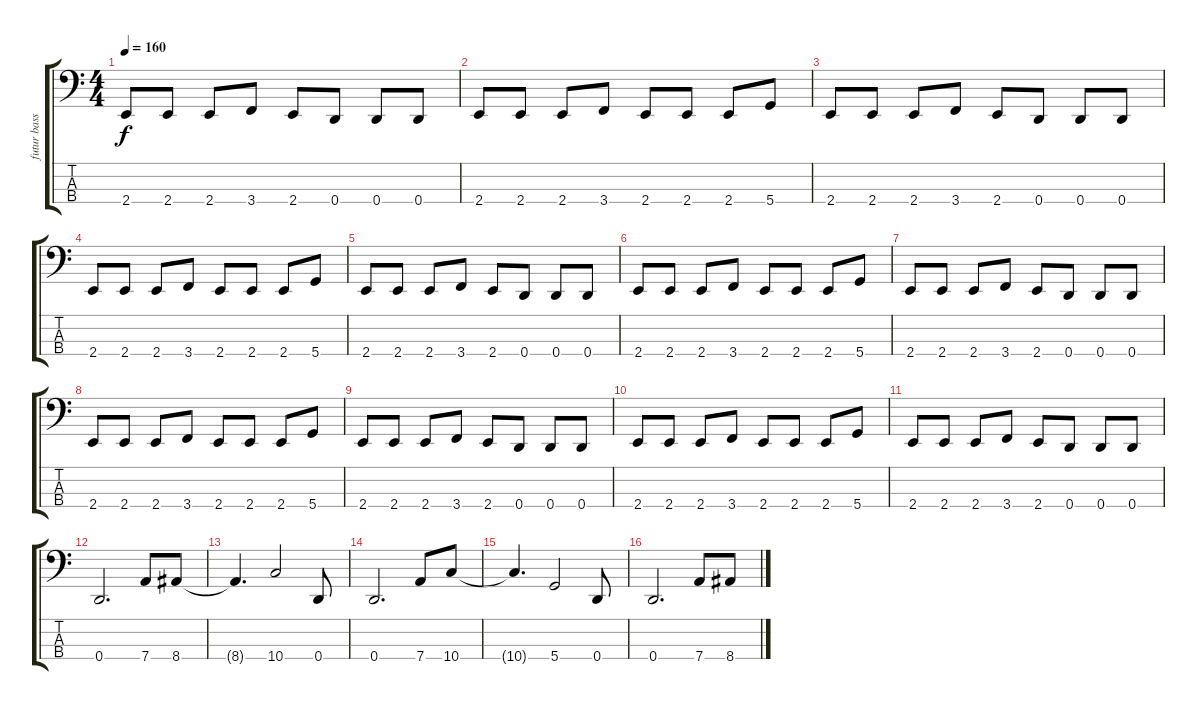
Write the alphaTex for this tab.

\track ("futur bassmen" "futur bass") {instrument electricbasspick}
\staff {score tabs}
\tuning (G2 D2 A1 D1) {hide}
\ts (4 4)
\tempo 160
\clef f4
\ks c
2.4.8{dy f} 2.4.8 2.4.8 3.4.8 2.4.8 0.4.8 0.4.8 0.4.8 |
2.4.8 2.4.8 2.4.8 3.4.8 2.4.8 2.4.8 2.4.8 5.4.8 |
2.4.8 2.4.8 2.4.8 3.4.8 2.4.8 0.4.8 0.4.8 0.4.8 |
2.4.8 2.4.8 2.4.8 3.4.8 2.4.8 2.4.8 2.4.8 5.4.8 |
2.4.8 2.4.8 2.4.8 3.4.8 2.4.8 0.4.8 0.4.8 0.4.8 |
2.4.8 2.4.8 2.4.8 3.4.8 2.4.8 2.4.8 2.4.8 5.4.8 |
2.4.8 2.4.8 2.4.8 3.4.8 2.4.8 0.4.8 0.4.8 0.4.8 |
2.4.8 2.4.8 2.4.8 3.4.8 2.4.8 2.4.8 2.4.8 5.4.8 |
2.4.8 2.4.8 2.4.8 3.4.8 2.4.8 0.4.8 0.4.8 0.4.8 |
2.4.8 2.4.8 2.4.8 3.4.8 2.4.8 2.4.8 2.4.8 5.4.8 |
2.4.8 2.4.8 2.4.8 3.4.8 2.4.8 0.4.8 0.4.8 0.4.8 |
0.4.2{d} 7.4.8 8.4.8 |
8.4{t}.4{d} 10.4.2 0.4.8 |
0.4.2{d} 7.4.8 10.4.8 |
10.4{t}.4{d} 5.4.2 0.4.8 |
0.4.2{d} 7.4.8 8.4.8
